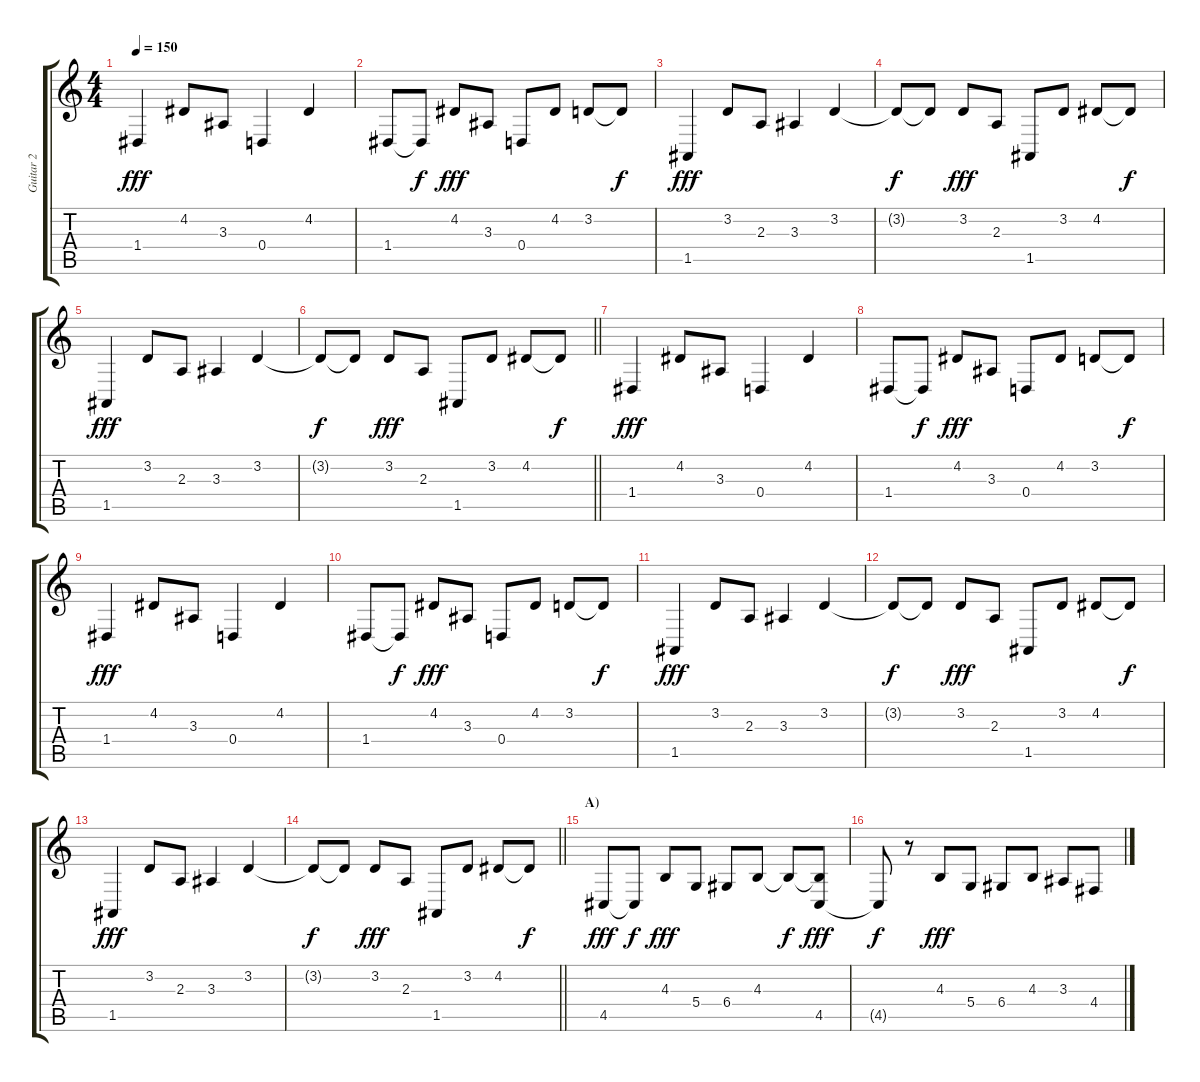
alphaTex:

\track ("Guitar 2" "Guitar 2") {instrument lead2sawtooth}
\staff {score tabs}
\tuning (E4 B3 G3 D3 A2 E2) {hide}
\ts (4 4)
\tempo 150
\clef g2
\ks c
1.4.4{dy fff} 4.2.8 3.3.8 0.4.4 4.2.4 |
1.4.8 1.4{t}.8{dy f} 4.2.8{dy fff} 3.3.8 0.4.8 4.2.8 3.2.8 3.2{t}.8{dy f} |
1.5.4{dy fff} 3.2.8 2.3.8 3.3.4 3.2.4 |
3.2{t}.8{dy f} 3.2{t}.8 3.2.8{dy fff} 2.3.8 1.5.8 3.2.8 4.2.8 4.2{t}.8{dy f} |
1.5.4{dy fff} 3.2.8 2.3.8 3.3.4 3.2.4 |
\barLineRight lightlight
3.2{t}.8{dy f} 3.2{t}.8 3.2.8{dy fff} 2.3.8 1.5.8 3.2.8 4.2.8 4.2{t}.8{dy f} |
1.4.4{dy fff} 4.2.8 3.3.8 0.4.4 4.2.4 |
1.4.8 1.4{t}.8{dy f} 4.2.8{dy fff} 3.3.8 0.4.8 4.2.8 3.2.8 3.2{t}.8{dy f} |
1.4.4{dy fff} 4.2.8 3.3.8 0.4.4 4.2.4 |
1.4.8 1.4{t}.8{dy f} 4.2.8{dy fff} 3.3.8 0.4.8 4.2.8 3.2.8 3.2{t}.8{dy f} |
1.5.4{dy fff} 3.2.8 2.3.8 3.3.4 3.2.4 |
3.2{t}.8{dy f} 3.2{t}.8 3.2.8{dy fff} 2.3.8 1.5.8 3.2.8 4.2.8 4.2{t}.8{dy f} |
1.5.4{dy fff} 3.2.8 2.3.8 3.3.4 3.2.4 |
\barLineRight lightlight
3.2{t}.8{dy f} 3.2{t}.8 3.2.8{dy fff} 2.3.8 1.5.8 3.2.8 4.2.8 4.2{t}.8{dy f} |
\section ("" "A)")
4.5.8{dy fff} 4.5{t}.8{dy f} 4.3.8{dy fff} 5.4.8 6.4.8 4.3.8 4.3{t}.8{dy f} (4.3{t} 4.5).8{dy fff} |
4.5{t}.8{dy f} r.8 4.3.8{dy fff} 5.4.8 6.4.8 4.3.8 3.3.8 4.4.8
